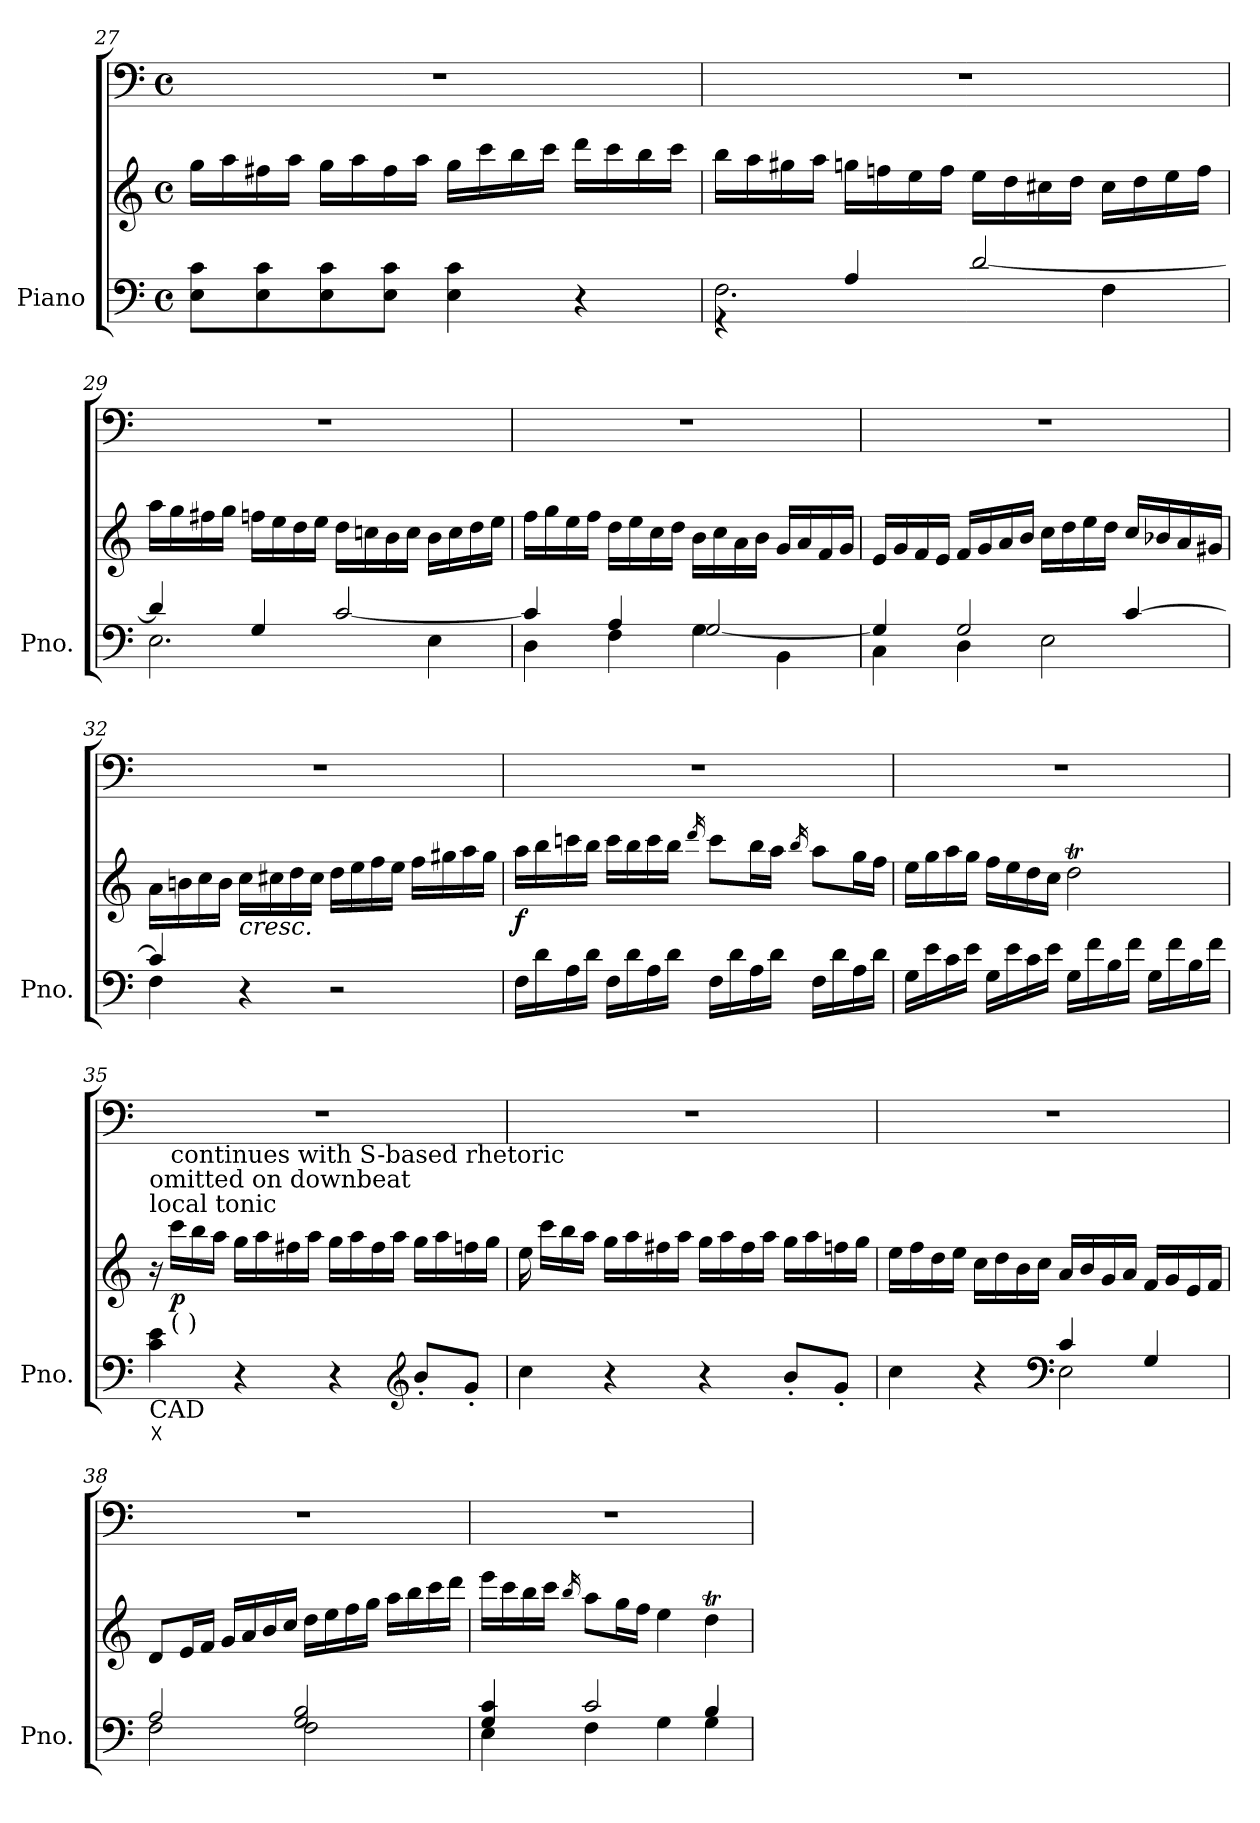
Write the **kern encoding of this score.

**kern	**kern	**kern	**dynam
*part1	*part1	*part1	*part1
*staff3	*staff2	*staff1	*staff1/2/3
*I"Piano	*	*	*
*I'Pno.	*	*	*
*clefF4	*clefG2	*clefF4	*
*k[]	*k[]	*k[]	*
*M4/4	*M4/4	*M4/4	*
*met(c)	*met(c)	*met(c)	*
=27	=27	=27	=27
8E\ 8c\L	16gg\LL	1r	.
.	16aa\	.	.
8E\ 8c\	16ff#X\	.	.
.	16aa\JJ	.	.
8E\ 8c\	16gg\LL	.	.
.	16aa\	.	.
8E\ 8c\J	16ff#\	.	.
.	16aa\JJ	.	.
4E\ 4c\	16gg\LL	.	.
.	16ccc\	.	.
.	16bb\	.	.
.	16ccc\JJ	.	.
4r	16ddd\LL	.	.
.	16ccc\	.	.
.	16bb\	.	.
.	16ccc\JJ	.	.
=28	=28	=28	=28
*^	*	*	*
2.F\	4r	16bb\LL	1r	.
.	.	16aa\	.	.
.	.	16gg#X\	.	.
.	.	16aa\JJ	.	.
.	4A/	16ggn\LL	.	.
.	.	16ffn\	.	.
.	.	16ee\	.	.
.	.	16ff\JJ	.	.
.	[2d/	16ee\LL	.	.
.	.	16dd\	.	.
.	.	16cc#X\	.	.
.	.	16dd\JJ	.	.
4F\	.	16cc#\LL	.	.
.	.	16dd\	.	.
.	.	16ee\	.	.
.	.	16ff\JJ	.	.
!!LO:LB:g=z
=29	=29	=29	=29	=29
2.E\	4d/]	16aa\LL	1r	.
.	.	16gg\	.	.
.	.	16ff#X\	.	.
.	.	16gg\JJ	.	.
.	4G/	16ffn\LL	.	.
.	.	16ee\	.	.
.	.	16dd\	.	.
.	.	16ee\JJ	.	.
.	[2c/	16dd\LL	.	.
.	.	16ccn\	.	.
.	.	16b\	.	.
.	.	16cc\JJ	.	.
4E\	.	16b\LL	.	.
.	.	16cc\	.	.
.	.	16dd\	.	.
.	.	16ee\JJ	.	.
=30	=30	=30	=30	=30
4D\	4c/]	16ff\LL	1r	.
.	.	16gg\	.	.
.	.	16ee\	.	.
.	.	16ff\JJ	.	.
4A/	4F\	16dd\LL	.	.
.	.	16ee\	.	.
.	.	16cc\	.	.
.	.	16dd\JJ	.	.
4G\	[2G/	16b\LL	.	.
.	.	16cc\	.	.
.	.	16a\	.	.
.	.	16b\JJ	.	.
4BB\	.	16g/LL	.	.
.	.	16a/	.	.
.	.	16f/	.	.
.	.	16g/JJ	.	.
=31	=31	=31	=31	=31
4C\	4G/]	16e/LL	1r	.
.	.	16g/	.	.
.	.	16f/	.	.
.	.	16e/JJ	.	.
2G/	4D\	16f/LL	.	.
.	.	16g/	.	.
.	.	16a/	.	.
.	.	16b/JJ	.	.
.	2E\	16cc\LL	.	.
.	.	16dd\	.	.
.	.	16ee\	.	.
.	.	16dd\JJ	.	.
[4c/	.	16cc/LL	.	.
.	.	16b-X/	.	.
.	.	16a/	.	.
.	.	16g#X/JJ	.	.
!!LO:PB:g=z
=32	=32	=32	=32	=32
4c/]	4F\	16a\LL	1r	.
.	.	16bn\	.	.
.	.	16cc\	.	.
.	.	16b\JJ	.	.
!	!	!LO:TX:b:i:t=cresc.	!	!
2.ryy	4r	16cc\LL	.	.
.	.	16cc#X\	.	.
.	.	16dd\	.	.
.	.	16cc#\JJ	.	.
.	2r	16dd\LL	.	.
.	.	16ee\	.	.
.	.	16ff\	.	.
.	.	16ee\JJ	.	.
.	.	16ff\LL	.	.
.	.	16gg#X\	.	.
.	.	16aa\	.	.
.	.	16gg#\JJ	.	.
*v	*v	*	*	*
=33	=33	=33	=33
!	!	!	!LO:DY:b=2
16F\LL	16aa\LL	1r	f
16d\	16bb\	.	.
16A\	16cccn\	.	.
16d\JJ	16bb\JJ	.	.
16F\LL	16ccc\LL	.	.
16d\	16bb\	.	.
16A\	16ccc\	.	.
16d\JJ	16bb\JJ	.	.
.	16qddd/	.	.
16F\LL	8ccc\L	.	.
16d\	.	.	.
16A\	16bb\L	.	.
16d\JJ	16aa\JJ	.	.
.	16qbb/	.	.
16F\LL	8aa\L	.	.
16d\	.	.	.
16A\	16gg\L	.	.
16d\JJ	16ff\JJ	.	.
!!LO:LB:g=z
=34	=34	=34	=34
16G\LL	16ee\LL	1r	.
16e\	16gg\	.	.
16c\	16aa\	.	.
16e\JJ	16gg\JJ	.	.
16G\LL	16ff\LL	.	.
16e\	16ee\	.	.
16c\	16dd\	.	.
16e\JJ	16cc\JJ	.	.
16G\LL	2ddT\	.	.
16f\	.	.	.
16B\	.	.	.
16f\JJ	.	.	.
16G\LL	.	.	.
16f\	.	.	.
16B\	.	.	.
16f\JJ	.	.	.
=35	=35	=35	=35
!	!LO:TX:a:t=local tonic	!	!
!	!LO:TX:a:t=omitted on downbeat	!	!
!LO:TX:b:t=CAD	!	!	!
!LO:TX:b:t=☓	!	!	!
4c\ 4e\	16r	1r	.
!	!LO:TX:b:t=(  )	!	!
!	!LO:TX:a:t=continues with S-based rhetoric	!	!
!	!	!	!LO:DY:b=2
.	16ccc\LL	.	p
.	16bb\	.	.
.	16aa\JJ	.	.
4r	16gg\LL	.	.
.	16aa\	.	.
.	16ff#X\	.	.
.	16aa\JJ	.	.
4r	16gg\LL	.	.
.	16aa\	.	.
.	16ff#\	.	.
.	16aa\JJ	.	.
*clefG2	*	*	*
8b'/L	16gg\LL	.	.
.	16aa\	.	.
8g'/J	16ffn\	.	.
.	16gg\JJ	.	.
!!LO:LB:g=z
=36	=36	=36	=36
4cc\	16ee\	1r	.
.	16ccc\LL	.	.
.	16bb\	.	.
.	16aa\JJ	.	.
4r	16gg\LL	.	.
.	16aa\	.	.
.	16ff#X\	.	.
.	16aa\JJ	.	.
4r	16gg\LL	.	.
.	16aa\	.	.
.	16ff#\	.	.
.	16aa\JJ	.	.
8b'/L	16gg\LL	.	.
.	16aa\	.	.
8g'/J	16ffn\	.	.
.	16gg\JJ	.	.
=37	=37	=37	=37
*^	*	*	*
2ryy	4cc\	16ee\LL	1r	.
.	.	16ff\	.	.
.	.	16dd\	.	.
.	.	16ee\JJ	.	.
.	4r	16cc\LL	.	.
.	.	16dd\	.	.
.	.	16b\	.	.
.	.	16cc\JJ	.	.
*clefF4	*	*	*	*
2E\	4c/	16a/LL	.	.
.	.	16b/	.	.
.	.	16g/	.	.
.	.	16a/JJ	.	.
.	4G/	16f/LL	.	.
.	.	16g/	.	.
.	.	16e/	.	.
.	.	16f/JJ	.	.
!!LO:LB:g=z
=38	=38	=38	=38	=38
2F\	2A/	8d/L	1r	.
.	.	16e/L	.	.
.	.	16f/JJ	.	.
.	.	16g/LL	.	.
.	.	16a/	.	.
.	.	16b/	.	.
.	.	16cc/JJ	.	.
2F\	2G/ 2B/	16dd\LL	.	.
.	.	16ee\	.	.
.	.	16ff\	.	.
.	.	16gg\JJ	.	.
.	.	16aa\LL	.	.
.	.	16bb\	.	.
.	.	16ccc\	.	.
.	.	16ddd\JJ	.	.
=39	=39	=39	=39	=39
4E\	4G/ 4c/	16eee\LL	1r	.
.	.	16ccc\	.	.
.	.	16bb\	.	.
.	.	16ccc\JJ	.	.
.	.	16qbb/	.	.
2c/	4F\	8aa\L	.	.
.	.	16gg\L	.	.
.	.	16ff\JJ	.	.
.	4G\	4ee\	.	.
4G\	4B/	4ddT\	.	.
*v	*v	*	*	*
=	=	=	=
*-	*-	*-	*-
